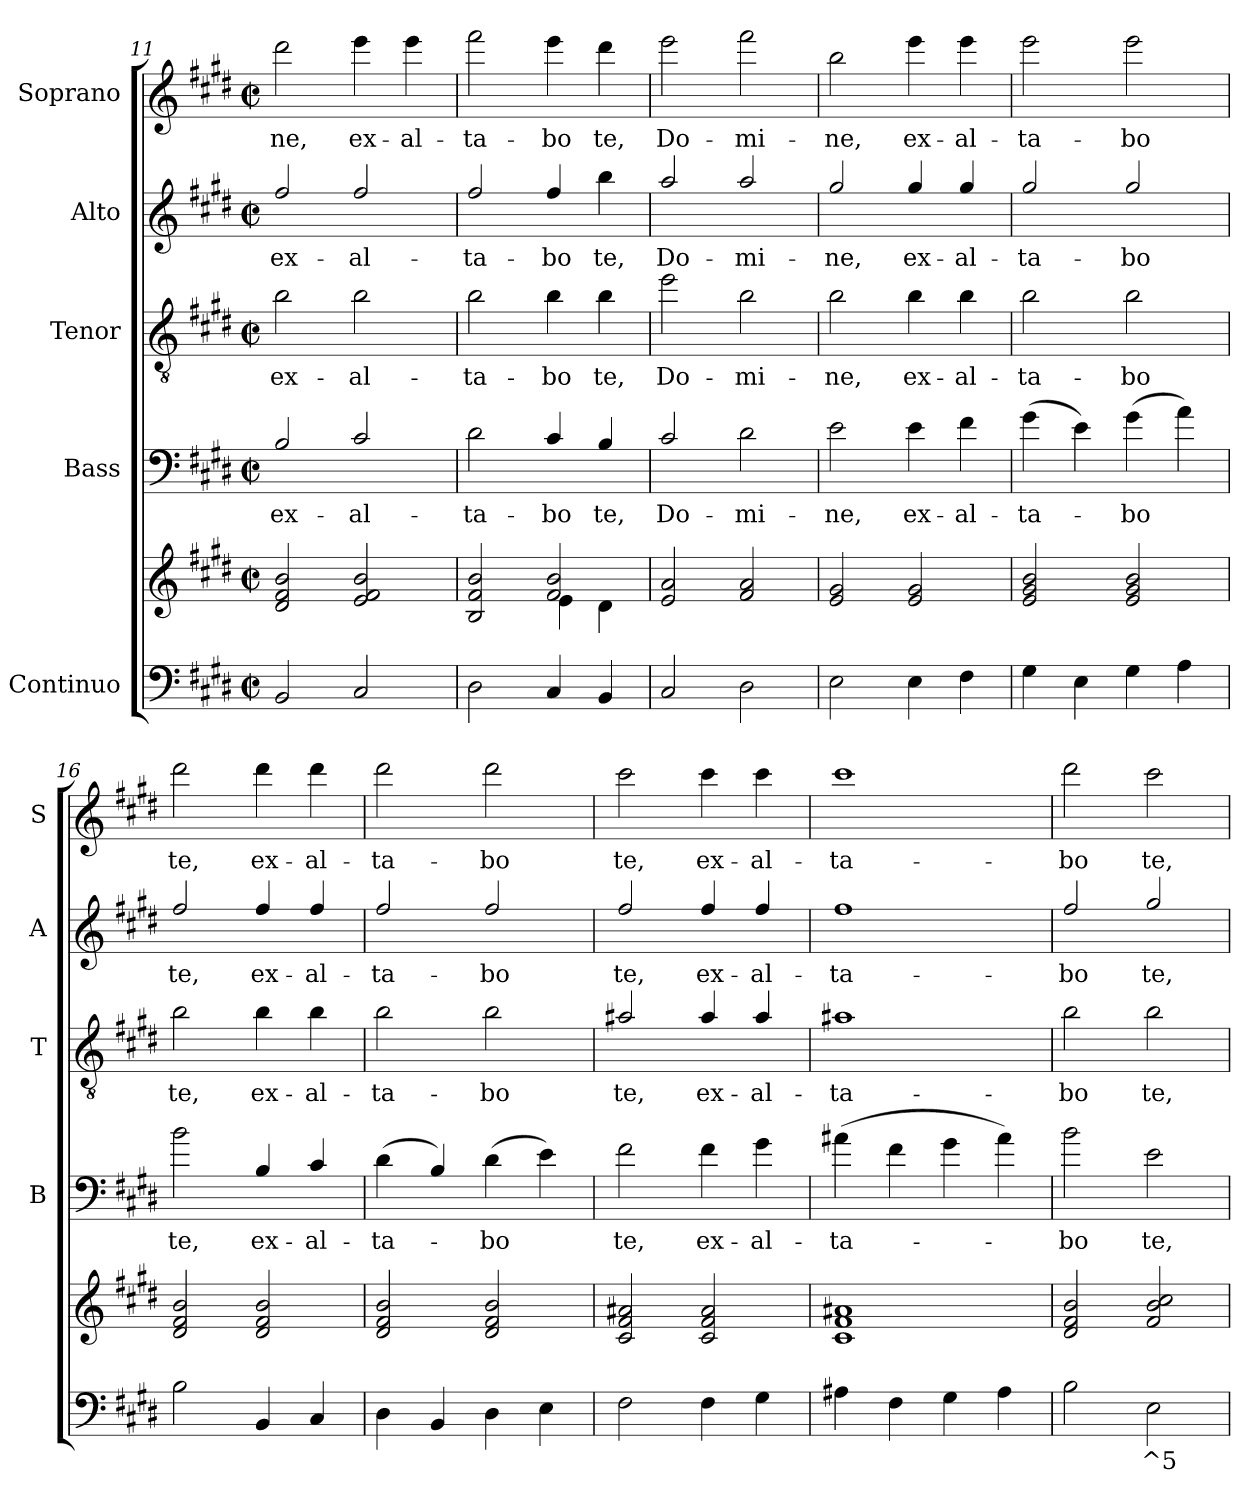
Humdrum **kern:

**kern	**text	**kern	**kern	**text	**kern	**text	**kern	**text	**kern	**text
*part5	*part5	*part5	*part4	*part4	*part3	*part3	*part2	*part2	*part1	*part1
*staff6	*staff6	*staff5	*staff4	*staff4	*staff3	*staff3	*staff2	*staff2	*staff1	*staff1
*I"Continuo	*	*	*I"Bass	*	*I"Tenor	*	*I"Alto	*	*I"Soprano	*
*	*	*	*I'B	*	*I'T	*	*I'A	*	*I'S	*
*clefF4	*	*clefG2	*clefF4	*	*clefGv2	*	*clefG2	*	*clefG2	*
*	*	*	*ITrd7c12	*	*ITrd7c12	*	*ITrd7c12	*	*ITrd7c12	*
*k[f#c#g#d#]	*	*k[f#c#g#d#]	*k[f#c#g#d#]	*	*k[f#c#g#d#]	*	*k[f#c#g#d#]	*	*k[f#c#g#d#]	*
*E:	*	*E:	*E:	*	*E:	*	*E:	*	*E:	*
*M2/2	*	*M2/2	*M2/2	*	*M2/2	*	*M2/2	*	*M2/2	*
*met(c|)	*	*met(c|)	*met(c|)	*	*met(c|)	*	*met(c|)	*	*met(c|)	*
=11	=11	=11	=11	=11	=11	=11	=11	=11	=11	=11
!	!	!	!	!LO:LY:b	!	!	!	!	!	!
!	!	!	!	!	!	!LO:LY:b	!	!	!	!
!	!	!	!	!	!	!	!	!LO:LY:b	!	!
!	!	!	!	!	!	!	!	!	!	!LO:LY:b
2BB/	.	2d#!/ 2f#!/ 2b!/	2BB/	ex-	2B\	ex-	2f#/	ex-	2dd#\	-ne,
!	!	!	!	!LO:LY:b	!	!	!	!	!	!
!	!	!	!	!	!	!LO:LY:b	!	!	!	!
!	!	!	!	!	!	!	!	!LO:LY:b	!	!
!	!	!	!	!	!	!	!	!	!	!LO:LY:b
2C#/	.	2e!/ 2f#!/ 2b!/	2C#/	-al-	2B\	-al-	2f#/	-al-	4ee\	ex-
!	!	!	!	!	!	!	!	!	!	!LO:LY:b
.	.	.	.	.	.	.	.	.	4ee\	-al-
=12	=12	=12	=12	=12	=12	=12	=12	=12	=12	=12
*	*	*^	*	*	*	*	*	*	*	*
!	!	!	!	!	!LO:LY:b	!	!	!	!	!	!
!	!	!	!	!	!	!	!LO:LY:b	!	!	!	!
!	!	!	!	!	!	!	!	!	!LO:LY:b	!	!
!	!	!	!	!	!	!	!	!	!	!	!LO:LY:b
2D#\	.	2B!/ 2f#!/ 2b!/	2ryy	2D#\	-ta-	2B\	-ta-	2f#/	-ta-	2ff#\	-ta-
!	!	!	!	!	!LO:LY:b	!	!	!	!	!	!
!	!	!	!	!	!	!	!LO:LY:b	!	!	!	!
!	!	!	!	!	!	!	!	!	!LO:LY:b	!	!
!	!	!	!	!	!	!	!	!	!	!	!LO:LY:b
4C#/	.	2f#!/ 2b!/	4e!\	4C#/	-bo	4B\	-bo	4f#/	-bo	4ee\	-bo
!	!	!	!	!	!LO:LY:b	!	!	!	!	!	!
!	!	!	!	!	!	!	!LO:LY:b	!	!	!	!
!	!	!	!	!	!	!	!	!	!LO:LY:b	!	!
!	!	!	!	!	!	!	!	!	!	!	!LO:LY:b
4BB/	.	.	4d#!\	4BB/	te,	4B\	te,	4b\	te,	4dd#\	te,
*	*	*v	*v	*	*	*	*	*	*	*	*
=13	=13	=13	=13	=13	=13	=13	=13	=13	=13	=13
*	*	*^	*	*	*	*	*	*	*	*
!	!	!	!	!	!LO:LY:b	!	!	!	!	!	!
*	*	*v	*v	*	*	*	*	*	*	*	*
*	*	*^	*	*	*	*	*	*	*	*
!	!	!	!	!	!	!	!LO:LY:b	!	!	!	!
*	*	*v	*v	*	*	*	*	*	*	*	*
*	*	*^	*	*	*	*	*	*	*	*
!	!	!	!	!	!	!	!	!	!LO:LY:b	!	!
*	*	*v	*v	*	*	*	*	*	*	*	*
*	*	*^	*	*	*	*	*	*	*	*
!	!	!	!	!	!	!	!	!	!	!	!LO:LY:b
*	*	*v	*v	*	*	*	*	*	*	*	*
2C#/	.	2e!/ 2a!/	2C#/	Do-	2e\	Do-	2a/	Do-	2ee\	Do-
!	!	!	!	!LO:LY:b	!	!	!	!	!	!
!	!	!	!	!	!	!LO:LY:b	!	!	!	!
!	!	!	!	!	!	!	!	!LO:LY:b	!	!
!	!	!	!	!	!	!	!	!	!	!LO:LY:b
2D#\	.	2f#!/ 2a!/	2D#\	-mi-	2B\	-mi-	2a/	-mi-	2ff#\	-mi-
=14	=14	=14	=14	=14	=14	=14	=14	=14	=14	=14
!	!	!	!	!LO:LY:b	!	!	!	!	!	!
!	!	!	!	!	!	!LO:LY:b	!	!	!	!
!	!	!	!	!	!	!	!	!LO:LY:b	!	!
!	!	!	!	!	!	!	!	!	!	!LO:LY:b
2E\	.	2e!/ 2g#!/	2E\	-ne,	2B\	-ne,	2g#/	-ne,	2b\	-ne,
!	!	!	!	!LO:LY:b	!	!	!	!	!	!
!	!	!	!	!	!	!LO:LY:b	!	!	!	!
!	!	!	!	!	!	!	!	!LO:LY:b	!	!
!	!	!	!	!	!	!	!	!	!	!LO:LY:b
4E\	.	2e!/ 2g#!/	4E\	ex-	4B\	ex-	4g#/	ex-	4ee\	ex-
!	!	!	!	!LO:LY:b	!	!	!	!	!	!
!	!	!	!	!	!	!LO:LY:b	!	!	!	!
!	!	!	!	!	!	!	!	!LO:LY:b	!	!
!	!	!	!	!	!	!	!	!	!	!LO:LY:b
4F#\	.	.	4F#\	-al-	4B\	-al-	4g#/	-al-	4ee\	-al-
=15	=15	=15	=15	=15	=15	=15	=15	=15	=15	=15
!	!	!	!	!LO:LY:b	!	!	!	!	!	!
!	!	!	!	!	!	!LO:LY:b	!	!	!	!
!	!	!	!	!	!	!	!	!LO:LY:b	!	!
!	!	!	!	!	!	!	!	!	!	!LO:LY:b
4G#\	.	2e!/ 2g#!/ 2b!/	(>4G#\	-ta-	2B\	-ta-	2g#/	-ta-	2ee\	-ta-
4E\	.	.	4E\)	.	.	.	.	.	.	.
!	!	!	!	!LO:LY:b	!	!	!	!	!	!
!	!	!	!	!	!	!LO:LY:b	!	!	!	!
!	!	!	!	!	!	!	!	!LO:LY:b	!	!
!	!	!	!	!	!	!	!	!	!	!LO:LY:b
4G#\	.	2e!/ 2g#!/ 2b!/	(>4G#\	-bo	2B\	-bo	2g#/	-bo	2ee\	-bo
4A\	.	.	4A\)	.	.	.	.	.	.	.
=16	=16	=16	=16	=16	=16	=16	=16	=16	=16	=16
!	!	!	!	!LO:LY:b	!	!	!	!	!	!
!	!	!	!	!	!	!LO:LY:b	!	!	!	!
!	!	!	!	!	!	!	!	!LO:LY:b	!	!
!	!	!	!	!	!	!	!	!	!	!LO:LY:b
2B\	.	2d#!/ 2f#!/ 2b!/	2B\	te,	2B\	te,	2f#/	te,	2dd#\	te,
!	!	!	!	!LO:LY:b	!	!	!	!	!	!
!	!	!	!	!	!	!LO:LY:b	!	!	!	!
!	!	!	!	!	!	!	!	!LO:LY:b	!	!
!	!	!	!	!	!	!	!	!	!	!LO:LY:b
4BB/	.	2d#!/ 2f#!/ 2b!/	4BB/	ex-	4B\	ex-	4f#/	ex-	4dd#\	ex-
!	!	!	!	!LO:LY:b	!	!	!	!	!	!
!	!	!	!	!	!	!LO:LY:b	!	!	!	!
!	!	!	!	!	!	!	!	!LO:LY:b	!	!
!	!	!	!	!	!	!	!	!	!	!LO:LY:b
4C#/	.	.	4C#/	-al-	4B\	-al-	4f#/	-al-	4dd#\	-al-
=17	=17	=17	=17	=17	=17	=17	=17	=17	=17	=17
!	!	!	!	!LO:LY:b	!	!	!	!	!	!
!	!	!	!	!	!	!LO:LY:b	!	!	!	!
!	!	!	!	!	!	!	!	!LO:LY:b	!	!
!	!	!	!	!	!	!	!	!	!	!LO:LY:b
4D#\	.	2d#!/ 2f#!/ 2b!/	(>4D#\	-ta-	2B\	-ta-	2f#/	-ta-	2dd#\	-ta-
4BB/	.	.	4BB/)	.	.	.	.	.	.	.
!	!	!	!	!LO:LY:b	!	!	!	!	!	!
!	!	!	!	!	!	!LO:LY:b	!	!	!	!
!	!	!	!	!	!	!	!	!LO:LY:b	!	!
!	!	!	!	!	!	!	!	!	!	!LO:LY:b
4D#\	.	2d#!/ 2f#!/ 2b!/	(>4D#\	-bo	2B\	-bo	2f#/	-bo	2dd#\	-bo
4E\	.	.	4E\)	.	.	.	.	.	.	.
=18	=18	=18	=18	=18	=18	=18	=18	=18	=18	=18
!	!	!	!	!LO:LY:b	!	!	!	!	!	!
!	!	!	!	!	!	!LO:LY:b	!	!	!	!
!	!	!	!	!	!	!	!	!LO:LY:b	!	!
!	!	!	!	!	!	!	!	!	!	!LO:LY:b
2F#\	.	2c#!/ 2f#!/ 2a#X!/	2F#\	te,	2A#X/	te,	2f#/	te,	2cc#\	te,
!	!	!	!	!LO:LY:b	!	!	!	!	!	!
!	!	!	!	!	!	!LO:LY:b	!	!	!	!
!	!	!	!	!	!	!	!	!LO:LY:b	!	!
!	!	!	!	!	!	!	!	!	!	!LO:LY:b
4F#\	.	2c#!/ 2f#!/ 2a#!/	4F#\	ex-	4A#/	ex-	4f#/	ex-	4cc#\	ex-
!	!	!	!	!LO:LY:b	!	!	!	!	!	!
!	!	!	!	!	!	!LO:LY:b	!	!	!	!
!	!	!	!	!	!	!	!	!LO:LY:b	!	!
!	!	!	!	!	!	!	!	!	!	!LO:LY:b
4G#\	.	.	4G#\	-al-	4A#/	-al-	4f#/	-al-	4cc#\	-al-
!!LO:PB:g=z
=19	=19	=19	=19	=19	=19	=19	=19	=19	=19	=19
!	!	!	!	!LO:LY:b	!	!	!	!	!	!
!	!	!	!	!	!	!LO:LY:b	!	!	!	!
!	!	!	!	!	!	!	!	!LO:LY:b	!	!
!	!	!	!	!	!	!	!	!	!	!LO:LY:b
4A#X\	.	1c#! 1f#! 1a#X!	(>4A#X\	-ta-	1A#X	-ta-	1f#	-ta-	1cc#	-ta-
4F#\	.	.	4F#\	.	.	.	.	.	.	.
4G#\	.	.	4G#\	.	.	.	.	.	.	.
4A#\	.	.	4A#\)	.	.	.	.	.	.	.
=20	=20	=20	=20	=20	=20	=20	=20	=20	=20	=20
!	!	!	!	!LO:LY:b	!	!	!	!	!	!
!	!	!	!	!	!	!LO:LY:b	!	!	!	!
!	!	!	!	!	!	!	!	!LO:LY:b	!	!
!	!	!	!	!	!	!	!	!	!	!LO:LY:b
2B\	.	2d#!/ 2f#!/ 2b!/	2B\	-bo	2B\	-bo	2f#/	-bo	2dd#\	-bo
!	!LO:LY:b	!	!	!	!	!	!	!	!	!
!	!	!	!	!LO:LY:b	!	!	!	!	!	!
!	!	!	!	!	!	!LO:LY:b	!	!	!	!
!	!	!	!	!	!	!	!	!LO:LY:b	!	!
!	!	!	!	!	!	!	!	!	!	!LO:LY:b
2E\	^5	2f#!/ 2b!/ 2cc#!/	2E\	te,	2B\	te,	2g#/	te,	2cc#\	te,
=	=	=	=	=	=	=	=	=	=	=
*-	*-	*-	*-	*-	*-	*-	*-	*-	*-	*-
